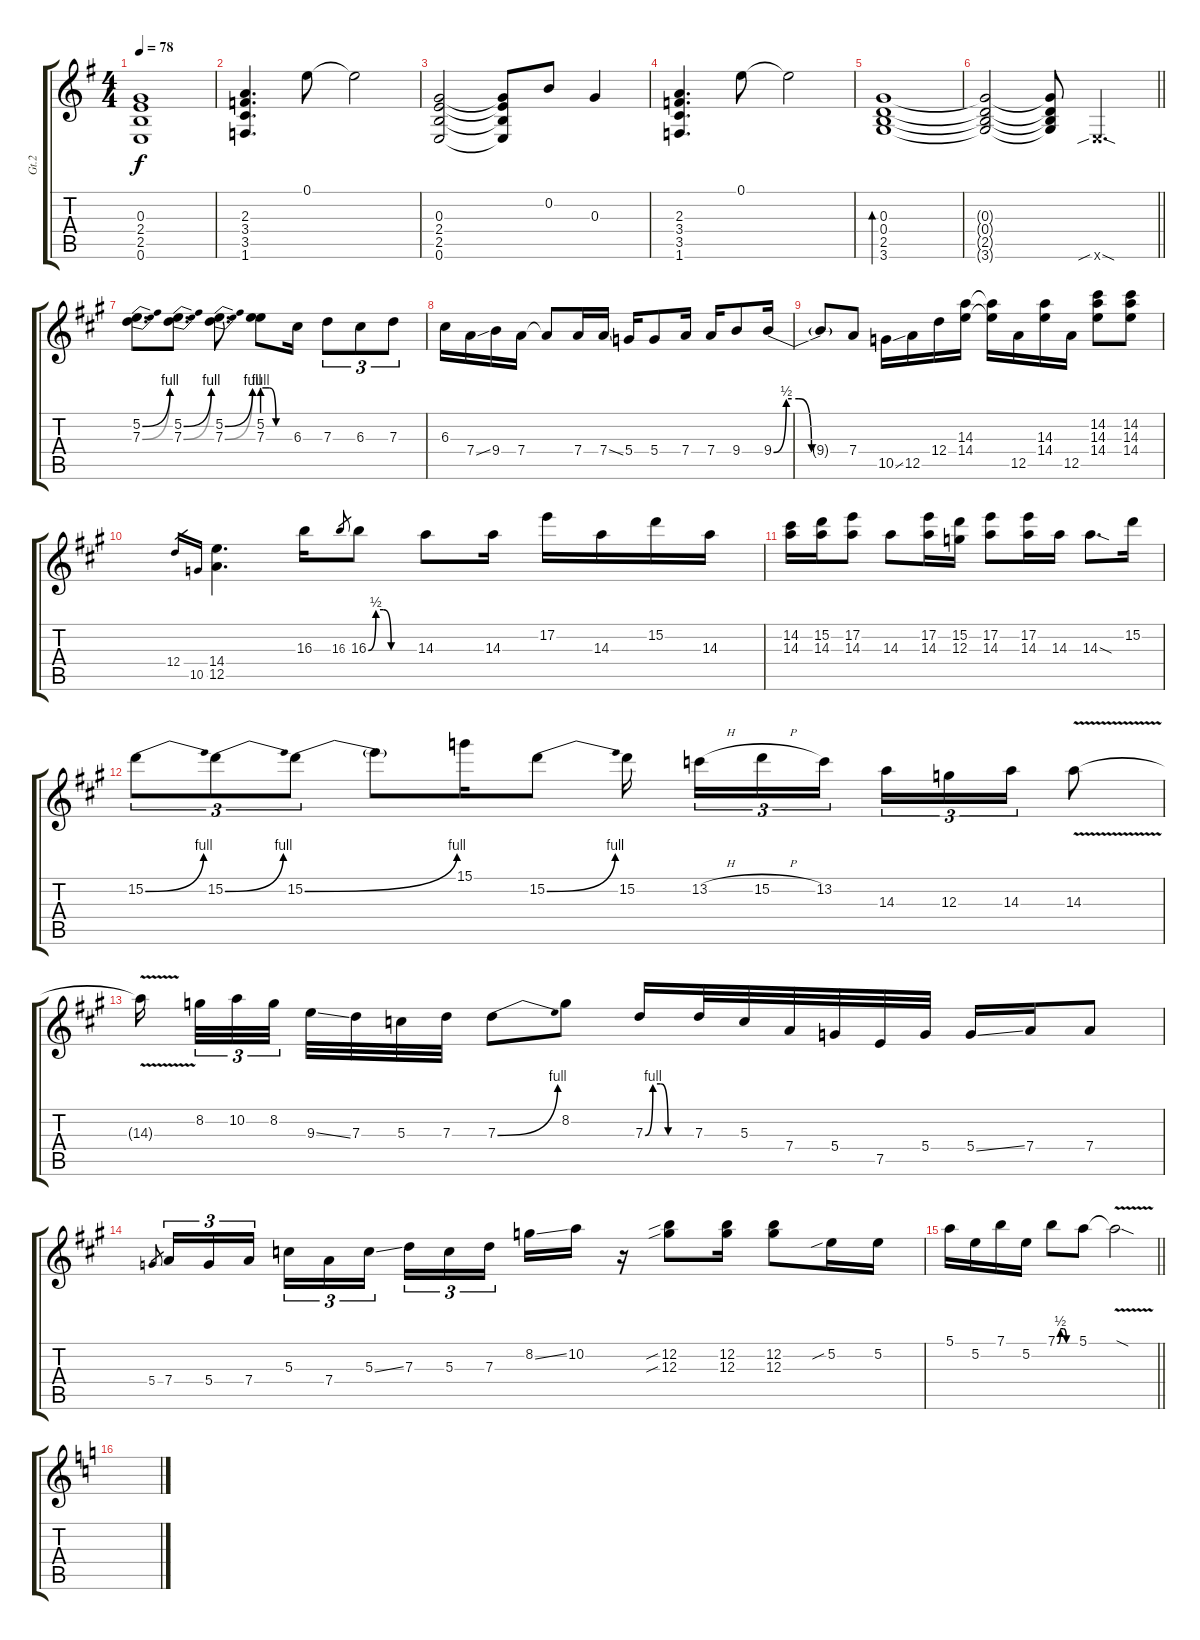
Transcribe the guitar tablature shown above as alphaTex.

\track ("Gt.2" "Gt.2") {instrument overdrivenguitar}
\staff {score tabs}
\tuning (E4 B3 G3 D3 A2 E2) {hide}
\ts (4 4)
\tempo 78
\clef g2
\ks g
(0.3 2.4 2.5 0.6).1{dy f} |
(2.3 3.4 3.5 1.6).4{d} 0.1.8 0.1{t}.2 |
(0.3 2.4 2.5 0.6).2 (0.3{t} 2.4{t} 2.5{t} 0.6{t}).8 0.2.8 0.3.4 |
(2.3 3.4 3.5 1.6).4{d} 0.1.8 0.1{t}.2 |
(0.3 0.4 2.5 3.6).1{bd 240} |
\barLineRight lightlight
(0.3{t} 0.4{t} 2.5{t} 3.6{t}).2 (0.3{t} 0.4{t} 2.5{t} 3.6{t}).8 0.6{sib sod x}.4{d} |
\ks a
(5.2{be (bend 0 0 60 4)} 7.3{be (bend 0 0 60 4)}).8{d} (5.2{be (bend 0 0 60 4)} 7.3{be (bend 0 0 60 4)}).8{d} (5.2{be (bend 0 0 60 4)} 7.3{be (bend 0 0 60 4)}).8{d} (5.2 7.3{be (custom 0 4 15 4 30 0 60 0)}).8 6.3.16 7.3.8{tu (3 2)} 6.3.8{tu (3 2)} 7.3.8{tu (3 2)} |
6.3.16 7.4{ss}.16 9.4.16 7.4.16 7.4{t}.8 7.4.16 7.4{ss}.16 5.4.16 5.4.8 7.4.16 7.4.16 9.4.8 9.4{be (custom 0 0 10 2 20 2 30 0 60 0)}.16 |
9.4{t}.8 7.4.8 10.5{ss}.16 12.5.16 12.4.16 (14.3 14.4).16 (14.3{t} 14.4{t}).16 12.5.16 (14.3 14.4).16 12.5.16 (14.2 14.3 14.4).8 (14.2 14.3 14.4).8 |
12.4.16{gr} 10.5.16{gr} (14.4 12.5).4{d} 16.3.16 16.3.8{gr} 16.3{be (custom 0 0 10 2 20 2 30 0 60 0)}.8 14.3.8 14.3.16 17.2.16 14.3.16 15.2.16 14.3.16 |
(14.2 14.3).16 (15.2 14.3).16 (17.2 14.3).8 14.3.8 (17.2 14.3).16 (15.2 12.3).16 (17.2 14.3).8 (17.2 14.3).16 14.3.16 14.3{sod}.8{d} 15.2.16 |
15.2{be (bend 0 0 60 4)}.8{tu (3 2)} 15.2{be (bend 0 0 60 4)}.8{tu (3 2)} 15.2{be (bend 0 0 60 4)}.8{tu (3 2)} 15.2{t}.8 15.1.16 15.2{be (bend 0 0 60 4)}.8 15.2.16{beam splitsecondary} 13.2{h}.16{tu (3 2)} 15.2{h}.16{tu (3 2)} 13.2.16{tu (3 2)} 14.3.16{tu (3 2)} 12.3.16{tu (3 2)} 14.3.16{tu (3 2)} 14.3{v}.8 |
14.3{t}.16{beam splitsecondary} 8.2.32{tu (3 2)} 10.2.32{tu (3 2)} 8.2.32{tu (3 2) beam splitsecondary} 9.3{ss}.32 7.3.32 5.3.32 7.3.32 7.3{be (bend 0 0 60 4)}.8 8.2.8 7.3{be (custom 0 0 10 4 20 4 30 0 60 0)}.16 7.3.32 5.3.32 7.4.32 5.4.32 7.5.32 5.4.32 5.4{ss}.16 7.4.16 7.4.8 |
5.4.8{gr} 7.4.16{tu (3 2)} 5.4.16{tu (3 2)} 7.4.16{tu (3 2) beam splitsecondary} 5.3.16{tu (3 2)} 7.4.16{tu (3 2)} 5.3{ss}.16{tu (3 2)} 7.3.16{tu (3 2)} 5.3.16{tu (3 2)} 7.3.16{tu (3 2) beam splitsecondary} 8.2{ss}.16 10.2.16 r.16 (12.2{sib} 12.3{sib}).8 (12.2 12.3).16 (12.2 12.3).8 5.2{sib}.16 5.2.16 |
\barLineRight lightlight
5.1.16 5.2.16 7.1.16 5.2.16 7.1{be (custom 0 0 10 2 20 2 30 0 60 0)}.8 5.1.8 5.1{v sod t}.2 |
\ks c
